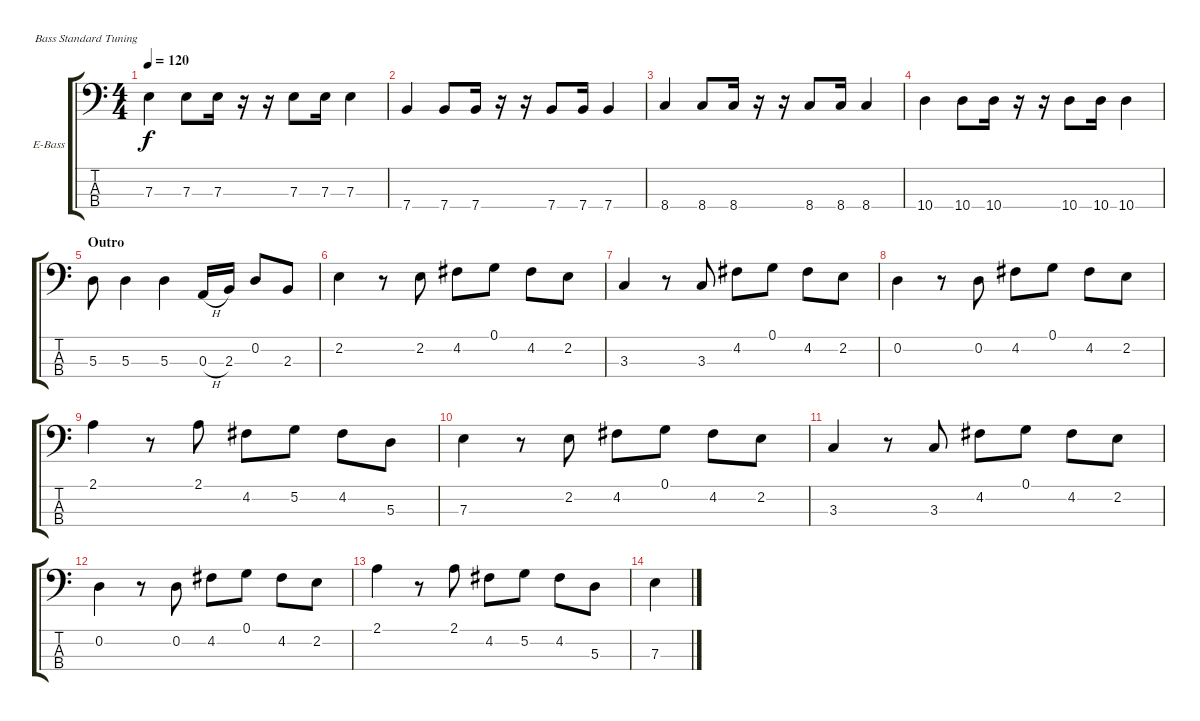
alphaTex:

\defaultSystemsLayout 4
\bracketExtendMode groupsimilarinstruments
\firstSystemTrackNameOrientation horizontal
\otherSystemsTrackNameOrientation horizontal
\track ("Bass" "E-Bass") {instrument electricbassfinger}
\staff {score tabs}
\tuning (G2 D2 A1 E1)
\ts (4 4)
\tempo 120
\clef f4
\ks c
7.3.4{dy f} 7.3.8 7.3.16 r.16 r.16 7.3.8 7.3.16 7.3.4 |
7.4.4 7.4.8 7.4.16 r.16 r.16 7.4.8 7.4.16 7.4.4 |
8.4.4 8.4.8 8.4.16 r.16 r.16 8.4.8 8.4.16 8.4.4 |
10.4.4 10.4.8 10.4.16 r.16 r.16 10.4.8 10.4.16 10.4.4 |
\section ("" "Outro")
5.3.8 5.3.4 5.3.4 0.3{h}.16 2.3.16 0.2.8 2.3.8 |
2.2.4 r.8 2.2.8 4.2.8 0.1.8 4.2.8 2.2.8 |
3.3.4 r.8 3.3.8 4.2.8 0.1.8 4.2.8 2.2.8 |
0.2.4 r.8 0.2.8 4.2.8 0.1.8 4.2.8 2.2.8 |
2.1.4 r.8 2.1.8 4.2.8 5.2.8 4.2.8 5.3.8 |
7.3.4 r.8 2.2.8 4.2.8 0.1.8 4.2.8 2.2.8 |
3.3.4 r.8 3.3.8 4.2.8 0.1.8 4.2.8 2.2.8 |
0.2.4 r.8 0.2.8 4.2.8 0.1.8 4.2.8 2.2.8 |
2.1.4 r.8 2.1.8 4.2.8 5.2.8 4.2.8 5.3.8 |
7.3.4
